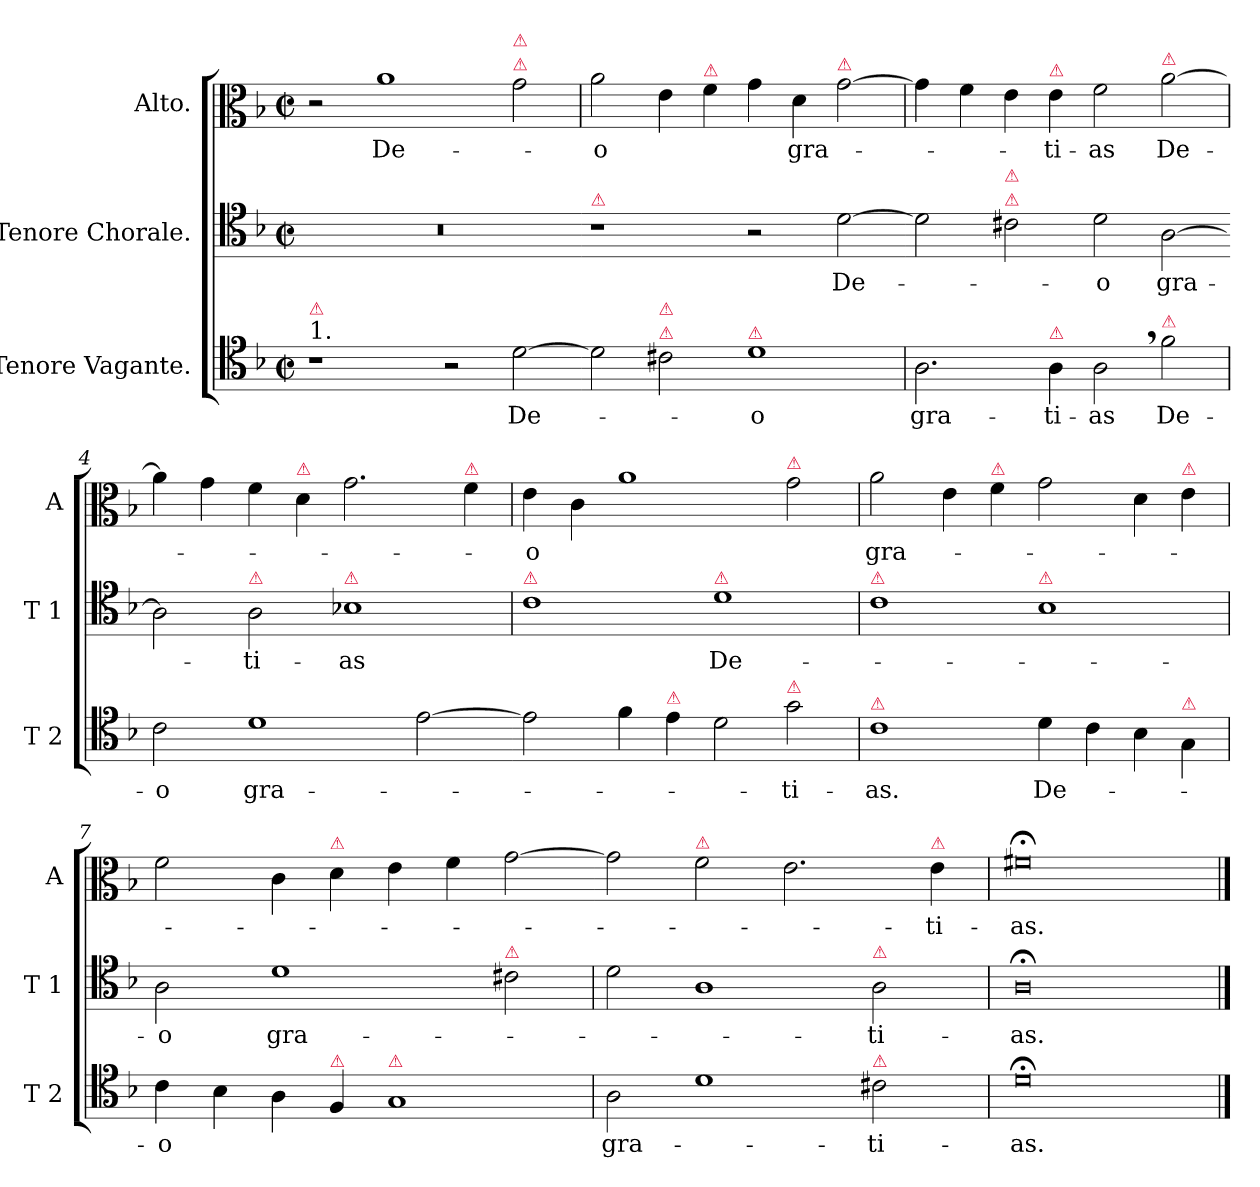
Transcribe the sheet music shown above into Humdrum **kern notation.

**kern	**text	**kern	**text	**kern	**text
*part3	*part3	*part2	*part2	*part1	*part1
*staff3	*staff3	*staff2	*staff2	*staff1	*staff1
*I"Tenore Vagante.	*	*I"Tenore Chorale.	*	*I"Alto.	*
*I'T 2	*	*I'T 1	*	*I'A	*
*clefC4	*	*clefC4	*	*clefC3	*
*k[b-]	*	*k[b-]	*	*k[b-]	*
*M2/1	*	*M2/1	*	*M2/1	*
*met(c|)	*	*met(c|)	*	*met(c|)	*
=1	=1	=1	=1	=1	=1
!LO:TX:a:t=1.	!	!	!	!	!
!LO:TX:a:color=crimson:t=⚠	!	!	!	!	!
1r	.	0r	.	2r	.
.	.	.	.	1a	De-
2r	.	.	.	.	.
!	!	!	!	!LO:TX:a:color=crimson:t=⚠	!
!	!	!	!	!LO:TX:a:color=crimson:t=⚠	!
[2d\	De-	.	.	2g\	.
=2-	=2	=2-	=2	=2	=2
!	!	!LO:TX:a:color=crimson:t=⚠	!	!	!
2d\]	.	1r	.	2a\	-o
!LO:TX:a:color=crimson:t=⚠	!	!	!	!	!
!LO:TX:a:color=crimson:t=⚠	!	!	!	!	!
2c#X\	.	.	.	4e\	.
!	!	!	!	!LO:TX:a:color=crimson:t=⚠	!
.	.	.	.	4f\	.
!LO:TX:a:color=crimson:t=⚠	!	!	!	!	!
1d	-o	2r	.	4g\	.
.	.	.	.	4d\	gra-
!	!	!	!	!LO:TX:a:color=crimson:t=⚠	!
.	.	[2d\	De-	[2g\	.
=3	=3	=3-	=3	=3	=3
2.A\	gra-	2d\]	.	4g\]	.
.	.	.	.	4f\	.
!	!	!LO:TX:a:color=crimson:t=⚠	!	!	!
!	!	!LO:TX:a:color=crimson:t=⚠	!	!	!
.	.	2c#X\	.	4e\	.
!	!	!	!	!LO:TX:a:color=crimson:t=⚠	!
!LO:TX:a:color=crimson:t=⚠	!	!	!	!	!
4A\	-ti-	.	.	4e\	-ti-
2A,\	-as	2d\	-o	2f\	-as
!	!	!	!	!LO:TX:a:color=crimson:t=⚠	!
!LO:TX:a:color=crimson:t=⚠	!	!	!	!	!
2f\	De-	[2A\	gra-	[2a\	De-
=4	=4	=4-	=4	=4	=4
2c\	-o	2A\]	.	4a\]	.
.	.	.	.	4g\	.
!	!	!LO:TX:a:color=crimson:t=⚠	!	!	!
1d	gra-	2A\	-ti-	4f\	.
!	!	!	!	!LO:TX:a:color=crimson:t=⚠	!
.	.	.	.	4d\	.
!	!	!LO:TX:a:color=crimson:t=⚠	!	!	!
.	.	1B-X	-as	2.g\	.
[2e\	.	.	.	.	.
!	!	!	!	!LO:TX:a:color=crimson:t=⚠	!
.	.	.	.	4f\	.
=5-	=5	=5	=5	=5	=5
!	!	!LO:TX:a:color=crimson:t=⚠	!	!	!
2e\]	.	1c	.	4e\	-o
.	.	.	.	4c\	.
4f\	.	.	.	1a	.
!LO:TX:a:color=crimson:t=⚠	!	!	!	!	!
4e\	.	.	.	.	.
!	!	!LO:TX:a:color=crimson:t=⚠	!	!	!
2d\	.	1d	De-	.	.
!	!	!	!	!LO:TX:a:color=crimson:t=⚠	!
!LO:TX:a:color=crimson:t=⚠	!	!	!	!	!
2g\	-ti-	.	.	2g\	.
=6	=6	=6	=6	=6	=6
!	!	!LO:TX:a:color=crimson:t=⚠	!	!	!
!LO:TX:a:color=crimson:t=⚠	!	!	!	!	!
1c	-as.	1c	.	2a\	gra-
.	.	.	.	4e\	.
!	!	!	!	!LO:TX:a:color=crimson:t=⚠	!
.	.	.	.	4f\	.
!	!	!LO:TX:a:color=crimson:t=⚠	!	!	!
4d\	De-	1B-	.	2g\	.
4c\	.	.	.	.	.
4B-\	.	.	.	4d\	.
!	!	!	!	!LO:TX:a:color=crimson:t=⚠	!
!LO:TX:a:color=crimson:t=⚠	!	!	!	!	!
4G\	.	.	.	4e\	.
=7	=7	=7	=7	=7	=7
4c\	-o	2A\	-o	2f\	.
4B-\	.	.	.	.	.
4A\	.	1d	gra-	4c\	.
!	!	!	!	!LO:TX:a:color=crimson:t=⚠	!
!LO:TX:a:color=crimson:t=⚠	!	!	!	!	!
4F/	.	.	.	4d\	.
!LO:TX:a:color=crimson:t=⚠	!	!	!	!	!
1G	.	.	.	4e\	.
.	.	.	.	4f\	.
!	!	!LO:TX:a:color=crimson:t=⚠	!	!	!
.	.	2c#X\	.	[2g\	.
=8	=8-	=8	=8-	=8-	=8-
2A\	gra-	2d\	.	2g\]	.
!	!	!	!	!LO:TX:a:color=crimson:t=⚠	!
1d	.	1A	.	2f\	.
.	.	.	.	2.e\	.
!	!	!LO:TX:a:color=crimson:t=⚠	!	!	!
!LO:TX:a:color=crimson:t=⚠	!	!	!	!	!
2c#X\	-ti-	2A\	-ti-	.	.
!	!	!	!	!LO:TX:a:color=crimson:t=⚠	!
.	.	.	.	4e\	-ti-
=9	=9	=9	=9	=9	=9
0d;<	-as.	0A;<	-as.	0f#X;<	-as.
==	==	==	==	==	==
*-	*-	*-	*-	*-	*-
